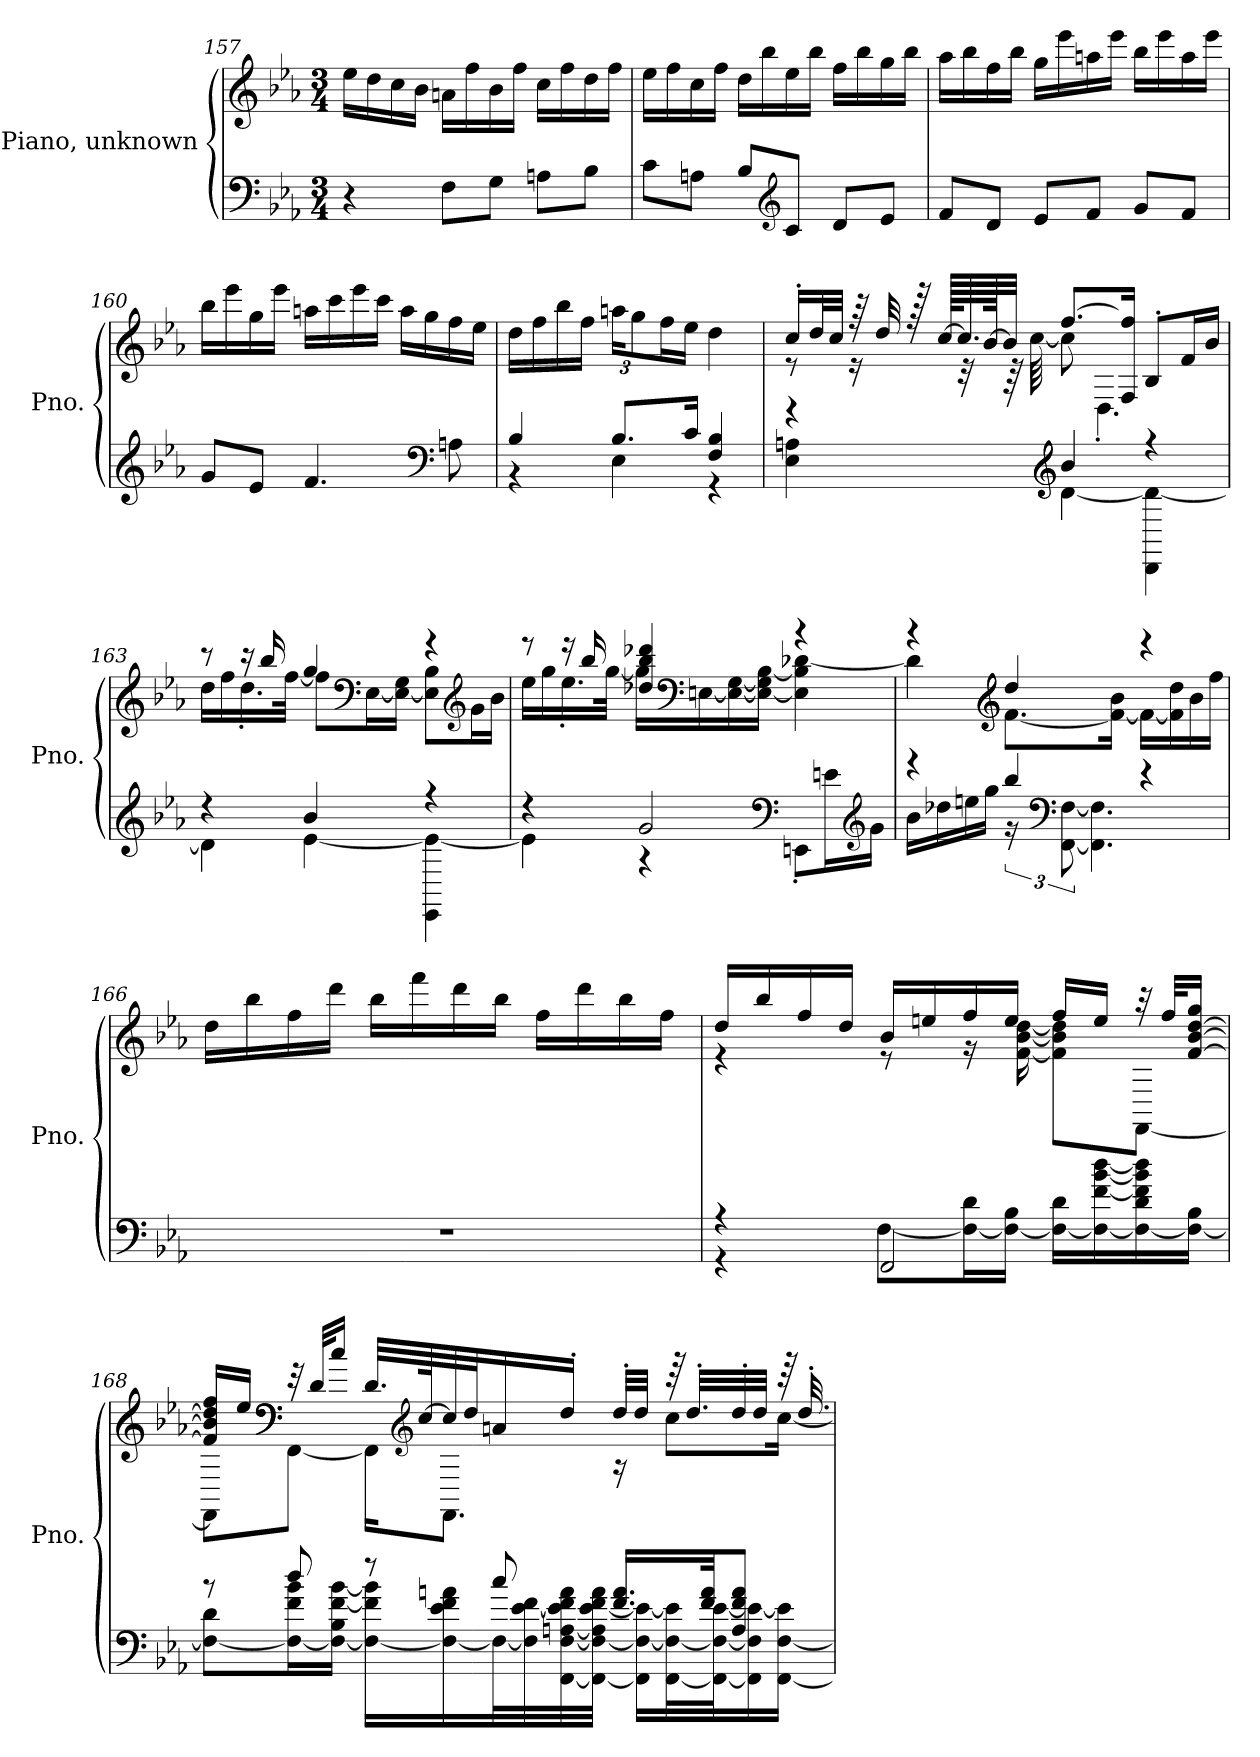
**kern	**kern
*part1	*part1
*staff2	*staff1
*I"Piano, unknown	*
*I'Pno.	*
!!LO:LB:g=z
*clefF4	*clefG2
*k[b-e-a-]	*k[b-e-a-]
*M3/4	*M3/4
=157	=157
4r	16ee-\LL
.	16dd\
.	16cc\
.	16b-\JJ
8F\L	16an\LL
.	16ff\
8G\J	16b-\
.	16ff\JJ
8An\L	16cc\LL
.	16ff\
8B-\J	16dd\
.	16ff\JJ
=158	=158
8c\L	16ee-\LL
.	16ff\
8An\J	16cc\
.	16ff\JJ
8B-/L	16dd\LL
.	16bb-\
*clefG2	*
8c/J	16ee-\
.	16bb-\JJ
8d/L	16ff\LL
.	16bb-\
8e-/J	16gg\
.	16bb-\JJ
=159	=159
8f/L	16aa-\LL
.	16bb-\
8d/J	16ff\
.	16bb-\JJ
8e-/L	16gg\LL
.	16eee-\
8f/J	16aan\
.	16eee-\JJ
8g/L	16bb-\LL
.	16eee-\
8f/J	16aa\
.	16eee-\JJ
!!LO:LB:g=z
=160	=160
8g/L	16bb-\LL
.	16eee-\
8e-/J	16gg\
.	16eee-\JJ
4.f/	16aan\LL
.	16ccc\
.	16eee-\
.	16ccc\JJ
.	16aa\LL
.	16gg\
*clefF4	*
8An\	16ff\
.	16ee-\JJ
=161	=161
*^	*
4B-/	4r	16dd\LL
.	.	16ff\
.	.	16bb-\
.	.	16ff\JJ
*	*	*Xbrackettup
8.B-/L	4E-\	24aan\KL
.	.	12gg\
.	.	16ff\L
16c/Jk	.	16ee-\JJ
4F/ 4B-/	4r	4dd\
!!LO:LB:g=z
=162	=162	=162
*	*	*^
4r	4E-\ 4An\	16cc'/LL	8r
.	.	32dd/L	.
.	.	32cc/JJJ	.
.	.	64r	16r
.	.	32dd/	.
.	.	128r	.
.	.	[128cc/KLLLL	.
.	.	64.cc/]	32r
.	.	[128b-/JK	.
.	.	32b-/JJJ]	64r
.	.	.	[64cc\
*clefG2	*	*	*
4b-/	[4d\	[8.ff/L	8cc\]
.	.	.	4.D'\
.	.	16F/ 16ff/]Jk	.
4r	4DD\ 4d\_	8B-'/L	.
.	.	16f/L	.
.	.	16b-/JJ	.
=163	=163	=163	=163
4r	4d\]	8r	16dd\LL
.	.	.	16ff\
.	.	16r	16.dd'\
.	.	16bb-/	.
.	.	.	[32ff\JJk
4b-/	[4e-\	4gg/	8ff\L]
*	*	*clefF4	*
.	.	.	[16E-\L
.	.	.	16E-\_ 16G\JJ
4r	4EE-\ 4e-\_	4r	8E-\] 8B-\L
*	*	*clefG2	*
.	.	.	16g\L
.	.	.	16b-\JJ
!!LO:LB:g=z	!!
=164	=164	=164	=164
4r	4e-\]	8r	16ee-\LL
.	.	.	16gg\
.	.	16r	16.ee-'\
.	.	16bb-/	.
.	.	.	[32gg\JJk
2g/	4r	4dd-X/ 4bb-/ 4ddd-X/	16gg\LL]
*	*	*clefF4	*
.	.	.	[16En\
.	.	.	16E\_ [16G\
.	.	.	16E\_ 16G\] [16B-\JJ
*clefF4	*	*	*
.	8EEn'\L	4r	4E\] 4B-\] [4d-X\
.	16en\L	.	.
*clefG2	*	*	*
.	16g\JJ	.	.
=165	=165	=165	=165
4r	16b-\LL	4r	4d-\]
.	16dd-X\	.	.
.	16een\	.	.
.	16gg\JJ	.	.
*	*	*clefG2	*
4bb-/	24r	4dd/	[8.f\L
*clefF4	*	*	*
.	[12FF\ [12F\	.	.
.	4.FF\] 4.F\]	.	.
.	.	.	16f\_ 16b-\Jk
4r	.	4r	16f\LL_
.	.	.	16f\] 16dd\
.	.	.	16b-\
.	.	.	16ff\JJ
*v	*v	*	*
*	*v	*v
!!LO:PB:g=z
=166	=166
2.r	16dd\LL
.	16bb-\
.	16ff\
.	16ddd\JJ
.	16bb-\LL
.	16fff\
.	16ddd\
.	16bb-\JJ
.	16ff\LL
.	16ddd\
.	16bb-\
.	16ff\JJ
=167	=167
*^	*^
4r	4r	16dd/LL	4r
.	.	16bb-/	.
.	.	16ff/	.
.	.	16dd/JJ	.
2FF/	[8F\L	16b-/LL	8r
.	.	16een/	.
.	16F\_ 16d\L	16ff/	16r
.	16F\_ 16B-\JJ	16ee/JJ	[16f\ [16b-\ [16dd\
.	16F\_ 16d\LL	16ff/LL	8f\] 8b-\] 8dd\]L
.	16F\_ [16f\ [16b-\ [16dd\	16ee/JJ	.
.	16F\_ 16d\ 16f\] 16b-\] 16dd\]	32r	[8FF\J
.	.	32ff/KLL	.
.	16F\_ 16B-\JJ	[16f/ [16b-/ [16dd/ 16gg/JJ	.
!!LO:LB:g=z	!!
=168	=168	=168	=168
8r	8F\_ 8d\L	16f/] 16b-/] 16dd/] 16ff/LL	8FF\L]
.	.	16ee-/JJ	.
*	*	*clefF4	*
8dd/	16F\_ 16f\ 16b-\L	32r	[8FF\J
.	.	32d/KLL	.
.	16F\_ 16B-\ [16f\ [16b-\JJ	16cc/JJ	.
8r	16F\_ 16f\] 16b-\]LL	32.d/LLL	16FF\KL]
*	*	*clefG2	*
.	.	[64cc/K	.
.	16F\_ 16e-\ 16f\ 16an\	32cc/]	8.FF\J
.	.	32dd/J	.
8cc/	32F\L_	16an/	.
.	32F\] [32e-\ 32f\	.	.
.	[32FF\ [32F\ [32An\ 32e-\] 32f\ 32a\	16dd'/JJ	.
.	32FF\_ 32F\_ 32A\] [32e-\ 32f\ 32a\JJJ	.	.
16.f/ 16.a/LL	16FF\] 16F\_ 16e-\_LL	32dd'/LLL	16r
.	.	32dd/JJJ	.
.	[32FF\ 32F\_ 32e-\]L	64r	8cc\L
.	.	32.dd'/LLL	.
32f/ 32a/JK	32FF\_ 32F\_ [32e-\J	.	.
8A/ 8f/ 8a/J	16FF\] 16F\] 16e-\_	32dd'/	.
.	.	32dd/JJJ	.
.	[16FF\ [16F\ 16e-\]JJ	64r	[16cc\Jk
.	.	32.dd'/	.
*v	*v	*	*
*	*v	*v
=	=
*-	*-
